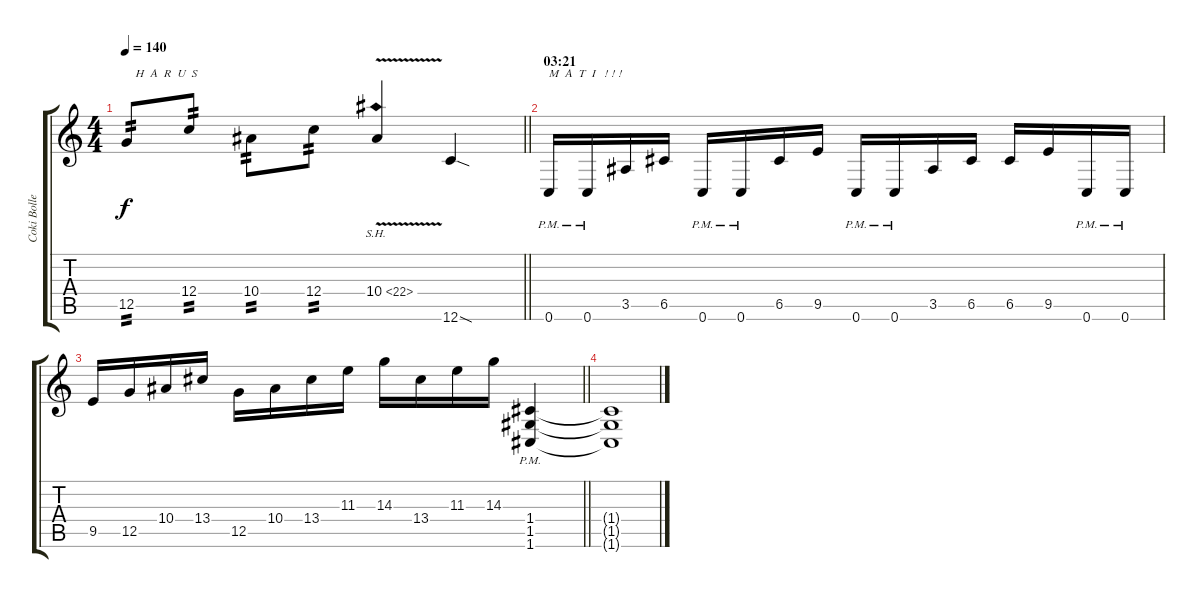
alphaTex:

\track ("Coki Bollemeyer" "Coki Bolle") {instrument distortionguitar}
\staff {score tabs}
\tuning (D4 A3 F3 C3 G2 C2) {hide}
\ts (4 4)
\tempo 140
\clef g2
\barLineRight lightlight
\ks c
12.5.8{txt "   H  A  R  U  S" tp 2 dy f} 12.4.8{tp 2} 10.4.8{tp 2} 12.4.8{tp 2} 10.4{sh 12 v}.4 12.6{sod}.4 |
\section ("" "03:21")
0.6{pm}.16{txt "M  A  T  I   ! ! !"} 0.6{pm}.16 3.5.16 6.5.16 0.6{pm}.16 0.6{pm}.16 6.5.16 9.5.16 0.6{pm}.16 0.6{pm}.16 3.5.16 6.5.16 6.5.16 9.5.16 0.6{pm}.16 0.6{pm}.16 |
\barLineRight lightlight
9.5.16 12.5.16 10.4.16 13.4.16 12.5.16 10.4.16 13.4.16 11.3.16 14.3.16 13.4.16 11.3.16 14.3.16 (1.4{pm} 1.5{pm} 1.6{pm}).4 |
(1.4{t} 1.5{t} 1.6{t}).1{volume 0}
